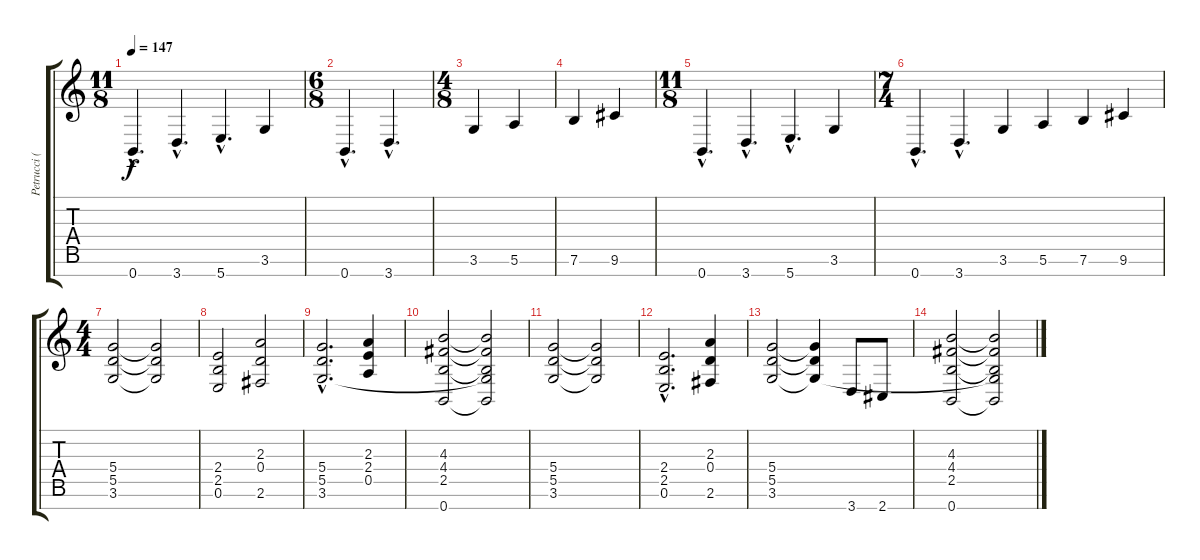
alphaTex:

\track ("Petrucci (left)" "Petrucci (") {instrument distortionguitar}
\staff {score tabs}
\tuning (E4 B3 G3 D3 A2 E2 B1) {hide}
\ts (11 8)
\tempo 147
\clef g2
\ks c
0.7{hac}.4{d dy f} 3.7{hac}.4{d} 5.7{hac}.4{d} 3.6.4 |
\ts (6 8)
0.7{hac}.4{d} 3.7{hac}.4{d} |
\ts (4 8)
3.6.4 5.6.4 |
7.6.4 9.6.4 |
\ts (11 8)
0.7{hac}.4{d} 3.7{hac}.4{d} 5.7{hac}.4{d} 3.6.4 |
\ts (7 4)
0.7{hac}.4{d} 3.7{hac}.4{d} 3.6.4 5.6.4 7.6.4 9.6.4 |
\ts (4 4)
(5.4 5.5 3.6).2{volume 13} (5.4{t} 5.5{t} 3.6{t}).2 |
(2.4 2.5 0.6).2 (2.3 0.4 2.6).2 |
(5.4{hac} 5.5{hac} 3.6{hac}).2{d} (2.3 2.4 0.5).4 |
(4.3 4.4 2.5 0.7).2 (4.3{t} 4.4{t} 2.5{t} 3.6{t} 0.7{t}).2 |
(5.4 5.5 3.6).2 (5.4{t} 5.5{t} 3.6{t}).2 |
(2.4{hac} 2.5{hac} 0.6{hac}).2{d} (2.3 0.4 2.6).4 |
(5.4 5.5 3.6).2 (5.4{t} 5.5{t} 3.6{t}).4 3.7.8 2.7.8 |
(4.3 4.4 2.5 0.7).2 (4.3{t} 4.4{t} 2.5{t} 3.6{t} 0.7{t}).2
